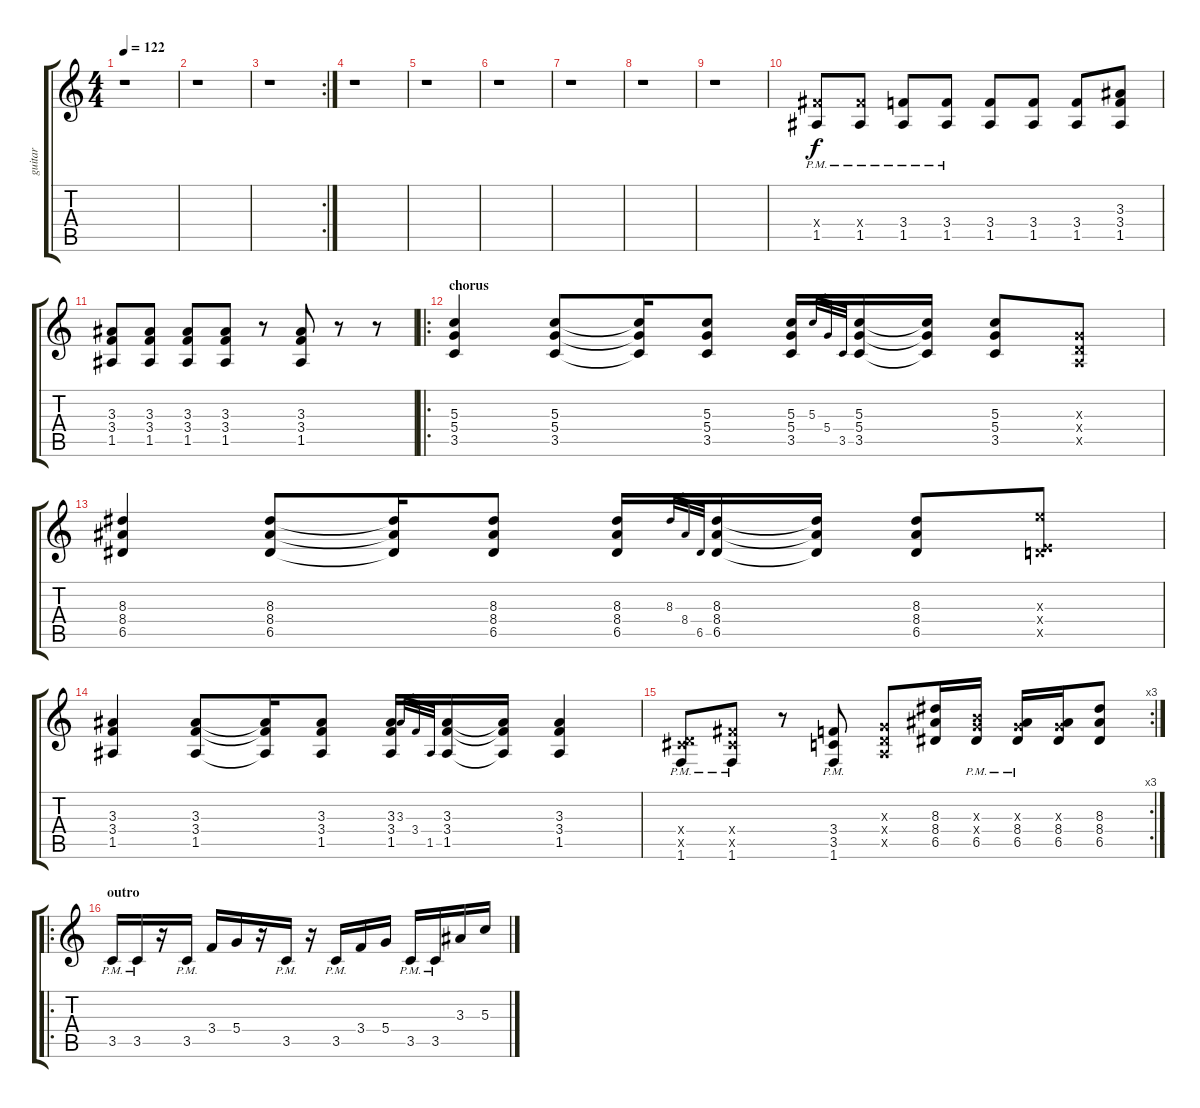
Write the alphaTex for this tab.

\track ("guitar" "guitar") {instrument overdrivenguitar}
\staff {score tabs}
\tuning (E4 B3 G3 D3 A2 E2) {hide}
\ts (4 4)
\tempo 122
\clef g2
\ks c
r.1{dy f} |
r.1 |
\rc 2
r.1 |
r.1 |
r.1 |
r.1 |
r.1 |
r.1 |
r.1 |
(4.4{x} 1.5{pm}).8 (4.4{x} 1.5{pm}).8 (3.4{pm} 1.5{pm}).8 (3.4{pm} 1.5{pm}).8 (3.4 1.5).8 (3.4 1.5).8 (3.4 1.5).8 (3.3 3.4 1.5).8 |
(3.3 3.4 1.5).8 (3.3 3.4 1.5).8 (3.3 3.4 1.5).8 (3.3 3.4 1.5).8 r.8 (3.3 3.4 1.5).8 r.8 r.8 |
\ro
\section ("" "chorus")
(5.3 5.4 3.5).4 (5.3 5.4 3.5).8 (5.3{t} 5.4{t} 3.5{t}).16 (5.3 5.4 3.5).8 (5.3 5.4 3.5).16 5.3.32{gr} 5.4.32{gr} 3.5.32{gr} (5.3 5.4 3.5).16 (5.3{t} 5.4{t} 3.5{t}).16 (5.3 5.4 3.5).8 (0.3{x} 0.4{x} 0.5{x}).8 |
(8.3 8.4 6.5).4 (8.3 8.4 6.5).8 (8.3{t} 8.4{t} 6.5{t}).16 (8.3 8.4 6.5).8 (8.3 8.4 6.5).16 8.3.32{gr} 8.4.32{gr} 6.5.32{gr} (8.3 8.4 6.5).16 (8.3{t} 8.4{t} 6.5{t}).16 (8.3 8.4 6.5).8 (9.3{x} 0.4{x} 7.5{x}).8 |
(3.3 3.4 1.5).4 (3.3 3.4 1.5).8 (3.3{t} 3.4{t} 1.5{t}).16 (3.3 3.4 1.5).8 (3.3 3.4 1.5).16 3.3.32{gr} 3.4.32{gr} 1.5.32{gr} (3.3 3.4 1.5).16 (3.3{t} 3.4{t} 1.5{t}).16 (3.3 3.4 1.5).4 |
\rc 3
(0.4{x} 4.5{x} 1.6{pm}).8 (4.4{x} 4.5{x} 1.6{pm}).8 r.8 (3.4{pm} 3.5{pm} 1.6{pm}).8 (0.3{x} 0.4{x} 0.5{x}).8 (8.3 8.4 6.5).16 (0.3{x} 9.4{x} 6.5{pm}).16 (0.3{x} 8.4{pm} 6.5{pm}).16 (0.3{x} 8.4 6.5).16 (8.3 8.4 6.5).8 |
\ro
\section ("" "outro")
3.5{pm}.16 3.5{pm}.16 r.16 3.5{pm}.16 3.4.16 5.4.16 r.16 3.5{pm}.16 r.16 3.5{pm}.16 3.4.16 5.4.16 3.5{pm}.16 3.5{pm}.16 3.3.16 5.3.16
